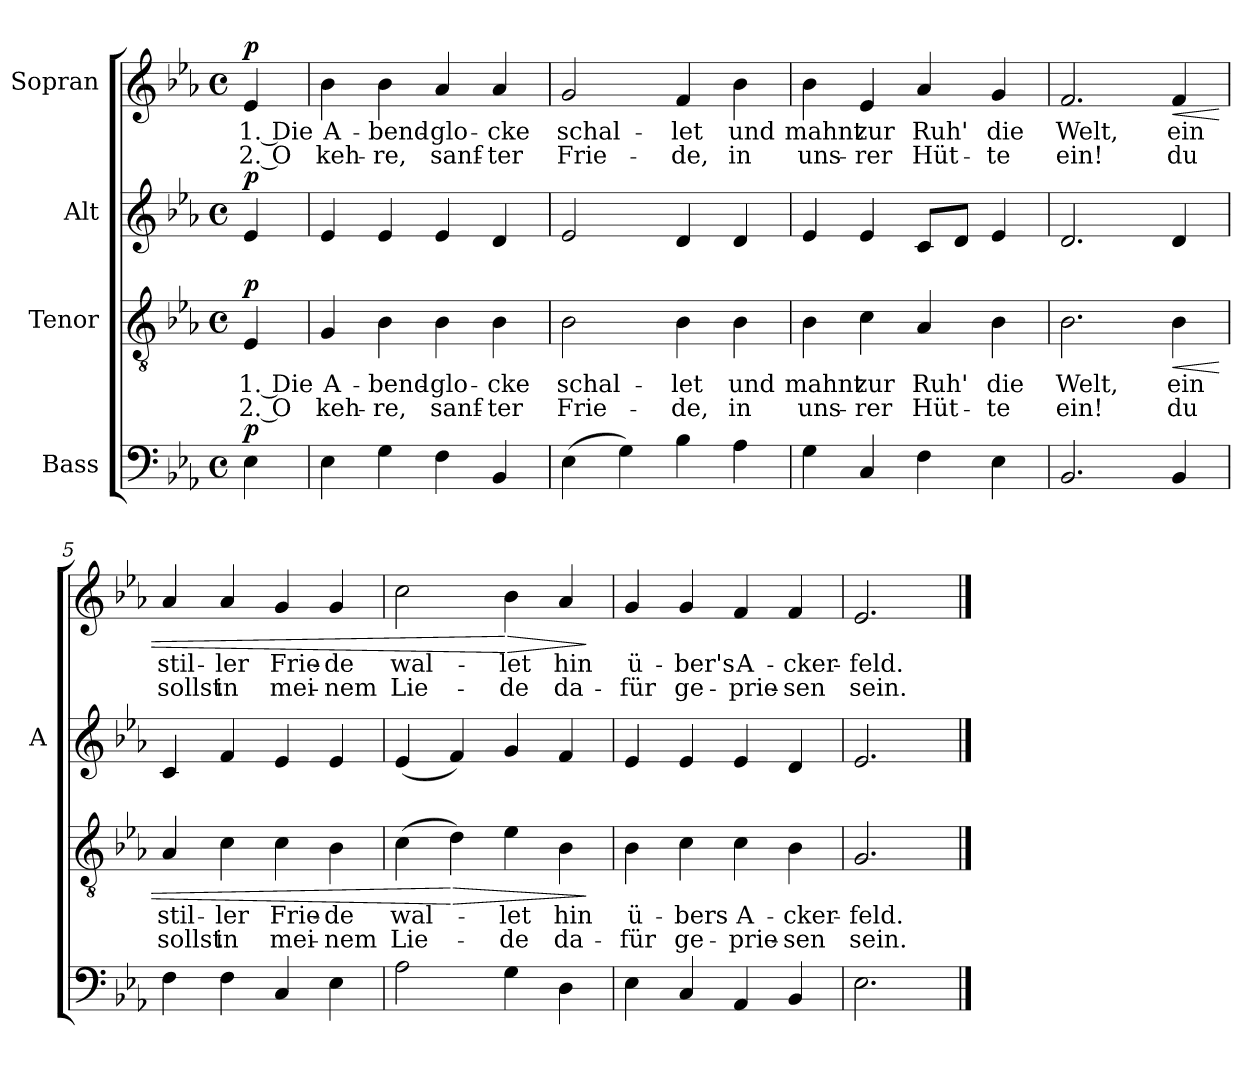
**kern	**dynam	**kern	**text	**text	**dynam	**kern	**dynam	**kern	**text	**text	**dynam
*part4	*part4	*part3	*part3	*part3	*part3	*part2	*part2	*part1	*part1	*part1	*part1
*staff4	*staff4	*staff3	*staff3	*staff3	*staff3	*staff2	*staff2	*staff1	*staff1	*staff1	*staff1
*I"Bass	*	*I"Tenor	*	*	*	*I"Alt	*	*I"Sopran	*	*	*
*	*	*	*	*	*	*I'A	*	*	*	*	*
*clefF4	*	*clefGv2	*	*	*	*clefG2	*	*clefG2	*	*	*
*k[b-e-a-]	*	*k[b-e-a-]	*	*	*	*k[b-e-a-]	*	*k[b-e-a-]	*	*	*
*M4/4	*	*M4/4	*	*	*	*M4/4	*	*M4/4	*	*	*
*met(c)	*	*met(c)	*	*	*	*met(c)	*	*met(c)	*	*	*
=	=	=	=	=	=	=	=	=	=	=	=
!	!LO:DY:a	!	!	!	!LO:DY:a	!	!LO:DY:a	!	!	!	!LO:DY:a
4E-\	p	4E-/	1. Die	2. O	p	4e-/	p	4e-/	1. Die	2. O	p
=1	=1	=1	=1	=1	=1	=1	=1	=1	=1	=1	=1
4E-\	.	4G/	A-	keh-	.	4e-/	.	4b-\	A-	keh-	.
4G\	.	4B-\	-bend-	-re,	.	4e-/	.	4b-\	-bend-	-re,	.
4F\	.	4B-\	-glo-	sanf-	.	4e-/	.	4a-/	-glo-	sanf-	.
4BB-/	.	4B-\	-cke	-ter	.	4d/	.	4a-/	-cke	-ter	.
=2	=2	=2	=2	=2	=2	=2	=2	=2	=2	=2	=2
(4E-\	.	2B-\	schal-	Frie-	.	2e-/	.	2g/	schal-	Frie-	.
4G\)	.	.	.	.	.	.	.	.	.	.	.
4B-\	.	4B-\	-let	-de,	.	4d/	.	4f/	-let	-de,	.
4A-\	.	4B-\	und	in	.	4d/	.	4b-\	und	in	.
=3	=3	=3	=3	=3	=3	=3	=3	=3	=3	=3	=3
4G\	.	4B-\	mahnt	uns-	.	4e-/	.	4b-\	mahnt	uns-	.
4C/	.	4c\	zur	-rer	.	4e-/	.	4e-/	zur	-rer	.
4F\	.	4A-/	Ruh'	Hüt-	.	8c/L	.	4a-/	Ruh'	Hüt-	.
.	.	.	.	.	.	8d/J	.	.	.	.	.
4E-\	.	4B-\	die	-te	.	4e-/	.	4g/	die	-te	.
!!LO:LB:g=z
=4	=4	=4	=4	=4	=4	=4	=4	=4	=4	=4	=4
2.BB-/	.	2.B-\	Welt,	ein!	.	2.d/	.	2.f/	Welt,	ein!	.
!	!	!	!	!	!LO:HP:b	!	!	!	!	!	!LO:HP:b
4BB-/	.	4B-\	ein	du	<	4d/	.	4f/	ein	du	<
=5	=5	=5	=5	=5	=5	=5	=5	=5	=5	=5	=5
4F\	.	4A-/	stil-	sollst	.	4c/	.	4a-/	stil-	sollst	.
4F\	.	4c\	-ler	in	.	4f/	.	4a-/	-ler	in	.
4C/	.	4c\	Frie-	mei-	.	4e-/	.	4g/	Frie-	mei-	.
4E-\	.	4B-\	-de	-nem	.	4e-/	.	4g/	-de	-nem	.
=6	=6	=6	=6	=6	=6	=6	=6	=6	=6	=6	=6
2A-\	.	(4c\	wal-	Lie-	.	(4e-/	.	2cc\	wal-	Lie-	.
!	!	!	!	!	!LO:HP:n=1:b	!	!	!	!	!	!
.	.	4d\)	.	.	[ >	4f/)	.	.	.	.	.
!	!	!	!	!	!	!	!	!	!	!	!LO:HP:n=1:b
4G\	.	4e-\	-let	-de	.	4g/	.	4b-\	-let	-de	[ >
4D\	.	4B-\	hin	da-	.	4f/	.	4a-/	hin	da-	.
.	.	.	.	.	]	.	.	.	.	.	]
=7	=7	=7	=7	=7	=7	=7	=7	=7	=7	=7	=7
4E-\	.	4B-\	ü-	-für	.	4e-/	.	4g/	ü-	-für	.
4C/	.	4c\	-bers	ge-	.	4e-/	.	4g/	-ber's	ge-	.
4AA-/	.	4c\	A-	-prie-	.	4e-/	.	4f/	A-	-prie-	.
4BB-/	.	4B-\	-cker-	-sen	.	4d/	.	4f/	-cker-	-sen	.
=8	=8	=8	=8	=8	=8	=8	=8	=8	=8	=8	=8
2.E-\	.	2.G/	-feld.	sein.	.	2.e-/	.	2.e-/	-feld.	sein.	.
==	==	==	==	==	==	==	==	==	==	==	==
*-	*-	*-	*-	*-	*-	*-	*-	*-	*-	*-	*-
